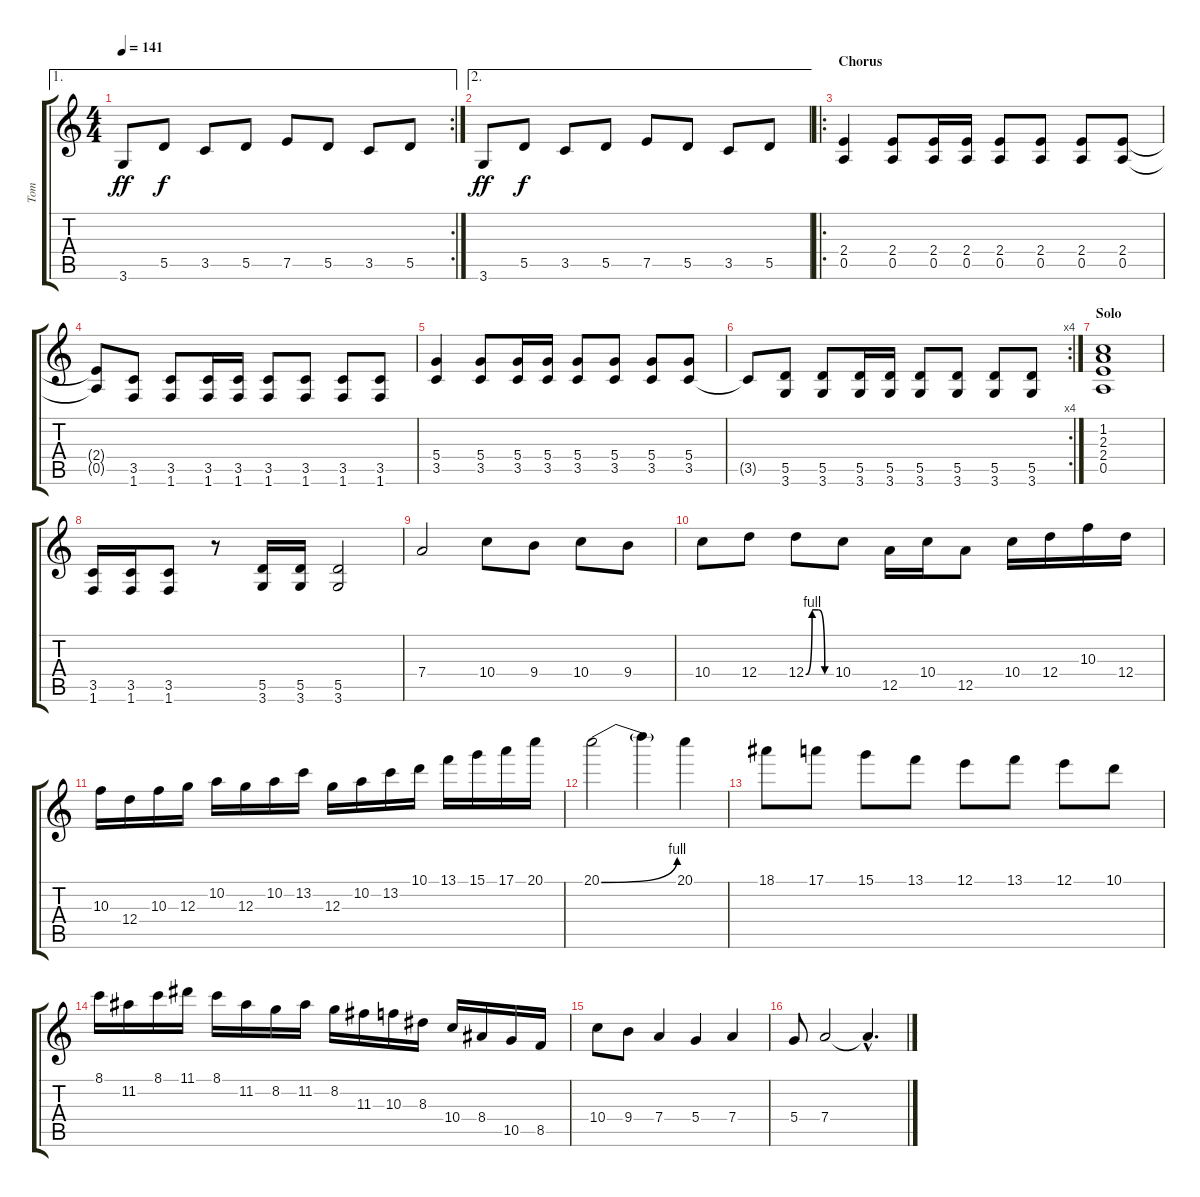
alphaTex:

\track ("Tom" "Tom") {instrument distortionguitar}
\staff {score tabs}
\tuning (E4 B3 G3 D3 A2 E2) {hide}
\ae 1
\rc 2
\ts (4 4)
\tempo 141
\clef g2
\ks c
3.6.8{dy ff} 5.5.8{dy f} 3.5.8 5.5.8 7.5.8 5.5.8 3.5.8 5.5.8 |
\ae 2
3.6.8{dy ff} 5.5.8{dy f} 3.5.8 5.5.8 7.5.8 5.5.8 3.5.8 5.5.8 |
\ro
\section ("" "Chorus")
(2.4 0.5).4 (2.4 0.5).8 (2.4 0.5).16 (2.4 0.5).16 (2.4 0.5).8 (2.4 0.5).8 (2.4 0.5).8 (2.4 0.5).8 |
(2.4{t} 0.5{t}).8 (3.5 1.6).8 (3.5 1.6).8 (3.5 1.6).16 (3.5 1.6).16 (3.5 1.6).8 (3.5 1.6).8 (3.5 1.6).8 (3.5 1.6).8 |
(5.4 3.5).4 (5.4 3.5).8 (5.4 3.5).16 (5.4 3.5).16 (5.4 3.5).8 (5.4 3.5).8 (5.4 3.5).8 (5.4 3.5).8 |
\rc 4
3.5{t}.8 (5.5 3.6).8 (5.5 3.6).8 (5.5 3.6).16 (5.5 3.6).16 (5.5 3.6).8 (5.5 3.6).8 (5.5 3.6).8 (5.5 3.6).8 |
\section ("" "Solo")
(1.2 2.3 2.4 0.5).1 |
(3.5 1.6).16 (3.5 1.6).16 (3.5 1.6).8 r.8 (5.5 3.6).16 (5.5 3.6).16 (5.5 3.6).2 |
7.4.2 10.4.8 9.4.8 10.4.8 9.4.8 |
10.4.8 12.4.8 12.4{be (custom 0 0 15 4 30 4 45 0 60 0)}.8 10.4.8 12.5.16 10.4.16 12.5.8 10.4.16 12.4.16 10.3.16 12.4.16 |
10.3.16 12.4.16 10.3.16 12.3.16 10.2.16 12.3.16 10.2.16 13.2.16 12.3.16 10.2.16 13.2.16 10.1.16 13.1.16 15.1.16 17.1.16 20.1.16 |
20.1{be (bend 0 0 60 4)}.2 20.1{t}.4 20.1.4 |
18.1.8 17.1.8 15.1.8 13.1.8 12.1.8 13.1.8 12.1.8 10.1.8 |
8.1.16 11.2.16 8.1.16 11.1.16 8.1.16 11.2.16 8.2.16 11.2.16 8.2.16 11.3.16 10.3.16 8.3.16 10.4.16 8.4.16 10.5.16 8.5.16 |
10.4.8 9.4.8 7.4.4 5.4.4 7.4.4 |
5.4.8 7.4.2 7.4{hac t}.4{d}
